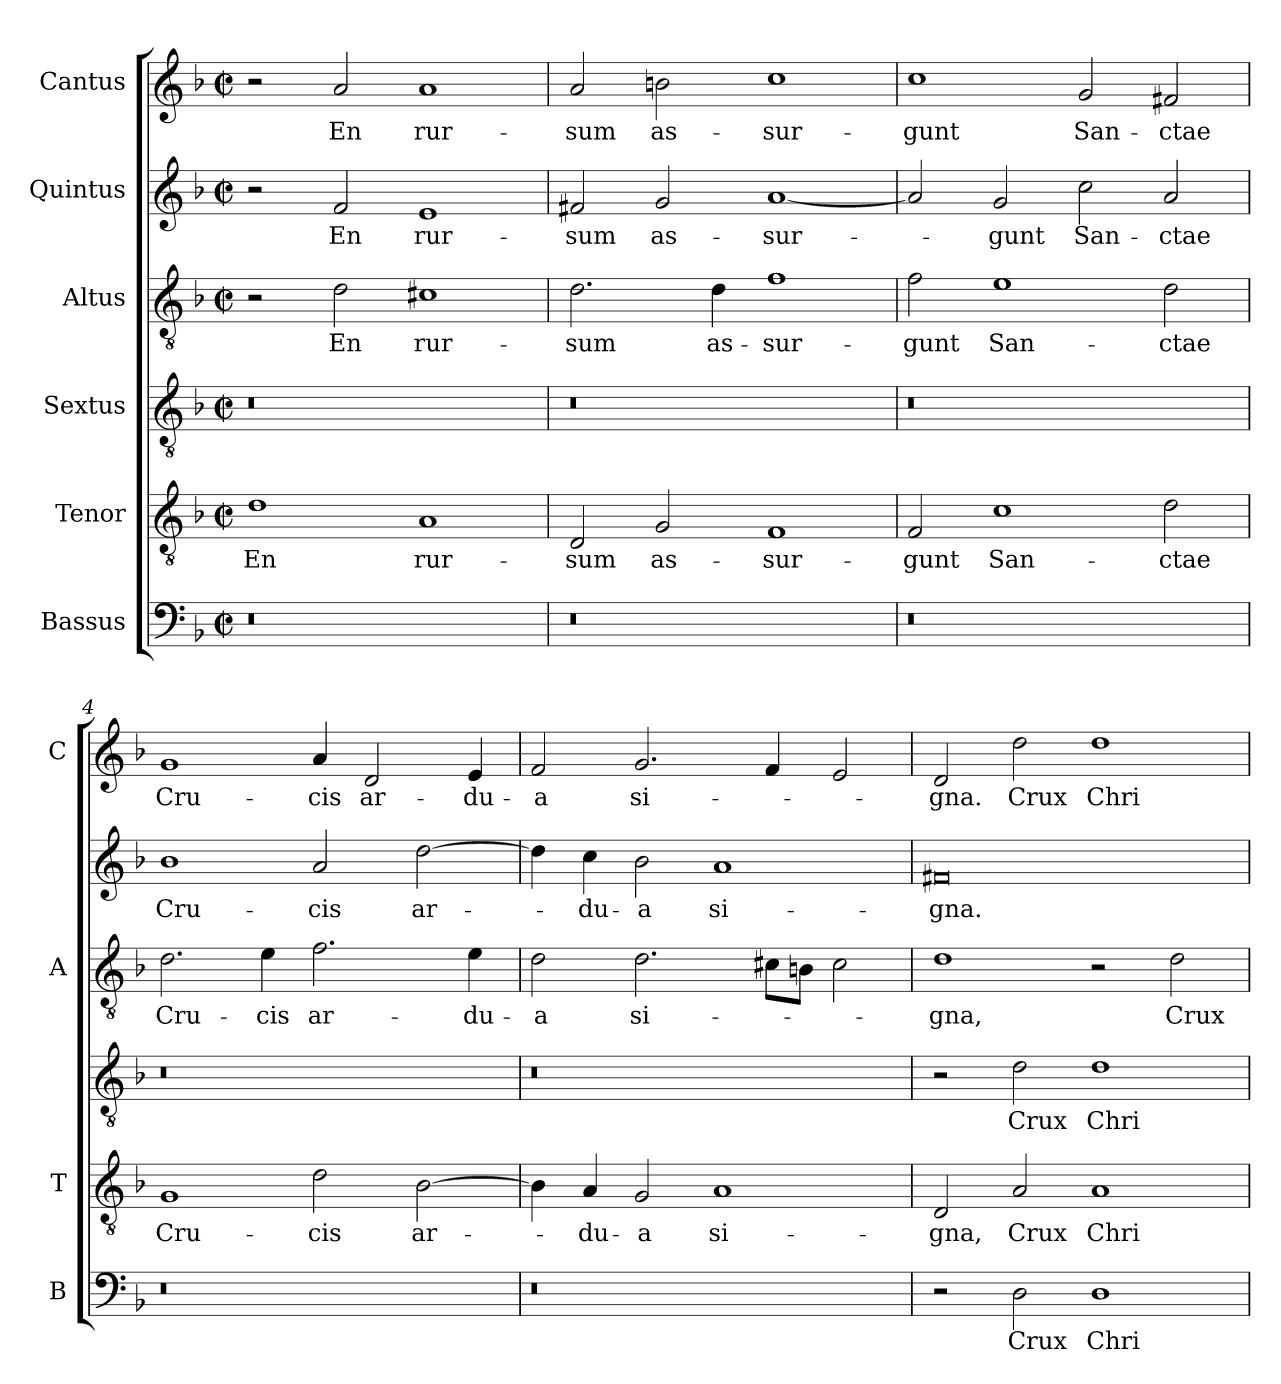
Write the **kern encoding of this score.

**kern	**text	**kern	**text	**kern	**text	**kern	**text	**kern	**text	**kern	**text
*part6	*part6	*part5	*part5	*part4	*part4	*part3	*part3	*part2	*part2	*part1	*part1
*staff6	*staff6	*staff5	*staff5	*staff4	*staff4	*staff3	*staff3	*staff2	*staff2	*staff1	*staff1
*I"Bassus	*	*I"Tenor	*	*I"Sextus	*	*I"Altus	*	*I"Quintus	*	*I"Cantus	*
*I'B	*	*I'T	*	*	*	*I'A	*	*	*	*I'C	*
*clefF4	*	*clefGv2	*	*clefGv2	*	*clefGv2	*	*clefG2	*	*clefG2	*
*k[b-]	*	*k[b-]	*	*k[b-]	*	*k[b-]	*	*k[b-]	*	*k[b-]	*
*F:	*	*F:	*	*F:	*	*F:	*	*F:	*	*F:	*
*M2/2	*	*M2/2	*	*M2/2	*	*M2/2	*	*M2/2	*	*M2/2	*
*met(c|)	*	*met(c|)	*	*met(c|)	*	*met(c|)	*	*met(c|)	*	*met(c|)	*
=1	=1	=1	=1	=1	=1	=1	=1	=1	=1	=1	=1
0r	.	1d	En	0r	.	2r	.	2r	.	2r	.
.	.	.	.	.	.	2d\	En	2f/	En	2a/	En
.	.	1A	rur-	.	.	1c#X	rur-	1e	rur-	1a	rur-
=2	=2	=2	=2	=2	=2	=2	=2	=2	=2	=2	=2
0r	.	2D/	-sum	0r	.	2.d\	-sum	2f#X/	-sum	2a/	-sum
.	.	2G/	as-	.	.	.	.	2g/	as-	2bn\	as-
.	.	.	.	.	.	4d\	as-	.	.	.	.
.	.	1F	-sur-	.	.	1f	-sur-	[1a	-sur-	1cc	-sur-
=3	=3	=3	=3	=3	=3	=3	=3	=3	=3	=3	=3
0r	.	2F/	-gunt	0r	.	2f\	-gunt	2a/]	.	1cc	-gunt
.	.	1c	San-	.	.	1e	San-	2g/	-gunt	.	.
.	.	.	.	.	.	.	.	2cc\	San-	2g/	San-
.	.	2d\	-ctae	.	.	2d\	-ctae	2a/	-ctae	2f#X/	-ctae
!!LO:LB:g=z
=4	=4	=4	=4	=4	=4	=4	=4	=4	=4	=4	=4
0r	.	1G	Cru-	0r	.	2.d\	Cru-	1b-	Cru-	1g	Cru-
.	.	.	.	.	.	4e\	-cis	.	.	.	.
.	.	2d\	-cis	.	.	2.f\	ar-	2a/	-cis	4a/	-cis
.	.	.	.	.	.	.	.	.	.	2d/	ar-
.	.	[2B-\	ar-	.	.	.	.	[2dd\	ar-	.	.
.	.	.	.	.	.	4e\	-du-	.	.	4e/	-du-
=5	=5	=5	=5	=5	=5	=5	=5	=5	=5	=5	=5
0r	.	4B-\]	.	0r	.	2d\	-a	4dd\]	.	2f/	-a
.	.	4A/	-du-	.	.	.	.	4cc\	-du-	.	.
.	.	2G/	-a	.	.	2.d\	si-	2b-\	-a	2.g/	si-
.	.	1A	si-	.	.	.	.	1a	si-	.	.
.	.	.	.	.	.	8c#X\L	.	.	.	4f/	.
.	.	.	.	.	.	8Bn\J	.	.	.	.	.
.	.	.	.	.	.	2c#\	.	.	.	2e/	.
=6	=6	=6	=6	=6	=6	=6	=6	=6	=6	=6	=6
2r	.	2D/	-gna,	2r	.	1d	-gna,	0f#X	-gna.	2d/	-gna.
2D\	Crux	2A/	Crux	2d\	Crux	.	.	.	.	2dd\	Crux
1D	Chri-	1A	Chri-	1d	Chri-	2r	.	.	.	1dd	Chri-
.	.	.	.	.	.	2d\	Crux	.	.	.	.
=	=	=	=	=	=	=	=	=	=	=	=
*-	*-	*-	*-	*-	*-	*-	*-	*-	*-	*-	*-
